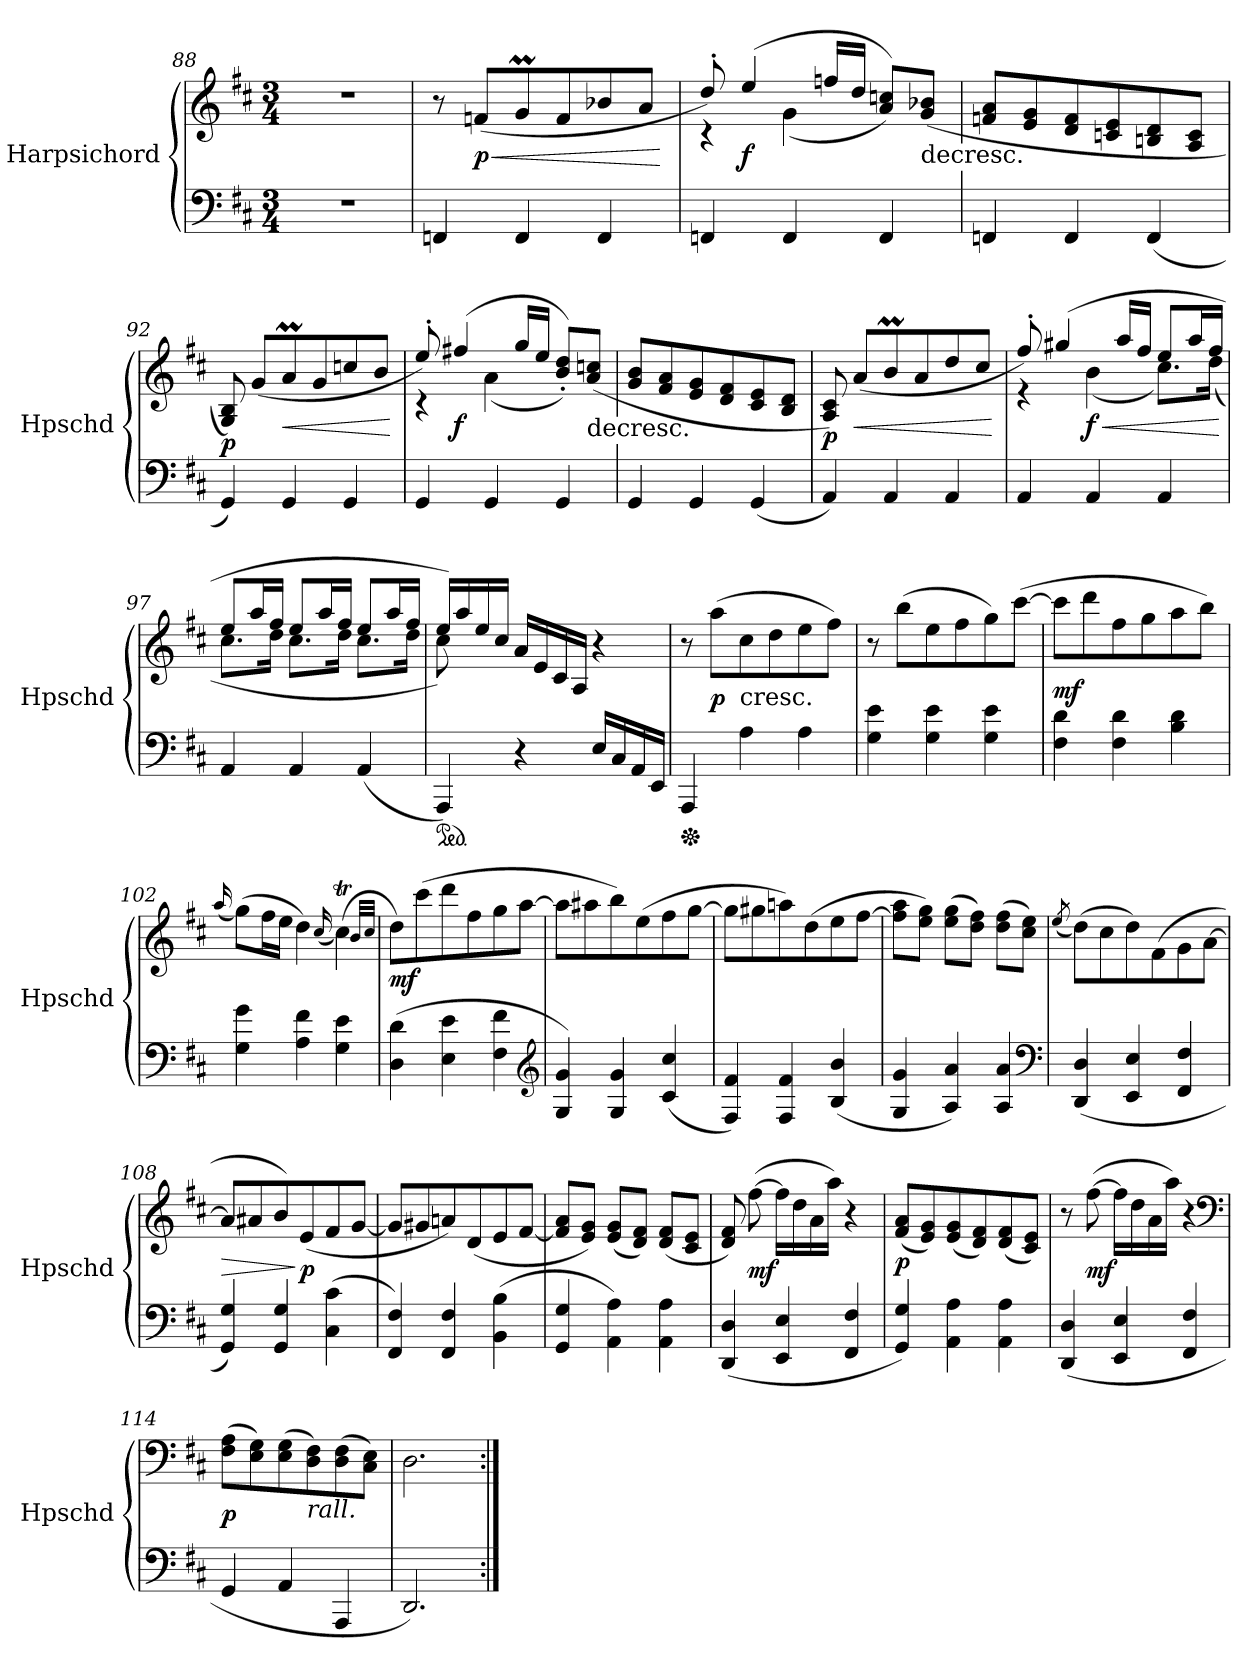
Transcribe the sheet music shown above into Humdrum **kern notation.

**kern	**kern	**dynam
*part1	*part1	*part1
*staff2	*staff1	*staff1/2
*I"Harpsichord	*	*
*I'Hpschd	*	*
*clefF4	*clefG2	*
*k[f#c#]	*k[f#c#]	*
*M3/4	*M3/4	*
=88	=88	=88
2.r	2.r	.
=89	=89	=89
4FFn	8r	.
.	(8fnL	< p
4FF	8gM	.
.	8f	.
4FF	8b-X	.
.	8aJ	.
.	.	[
=90	=90	=90
*	*^	*
4FFn	8dd'<)	4rc	.
.	(4ee	.	f
4FF	.	(4g	.
.	16ffnLL	.	.
.	16ddJJ	.	.
4FF	8a 8ccnL))	4ryy	.
!	!LO:TX:c:t=decresc.	!	!
.	(8g 8b-XJ	.	.
*	*v	*v	*
=91	=91	=91
4FFn	8fn 8aL	.
.	8e 8g	.
4FF	8d 8f	.
.	8cn 8e	.
(4FF	8Bn 8d	.
.	8A 8cJ	.
!!LO:LB:g=z
=92	=92	=92
4GG)	8G 8B)	p
.	(8gL	.
4GG	8aM	<
.	8g	.
4GG	8ccn	.
.	8bJ	.
.	.	[
=93	=93	=93
*	*^	*
4GG	8ee'<)	4rc	.
.	(4ff#X	.	f
4GG	.	(4a	.
.	16ggLL	.	.
.	16eeJJ	.	.
4GG	8b'>/ 8dd'>/L))	4ryy	.
!	!LO:TX:c:t=decresc.	!	!
.	(8a/ 8ccn/J	.	.
*	*v	*v	*
=94	=94	=94
4GG	8g 8bL	.
.	8f# 8a	.
4GG	8e 8g	.
.	8d 8f#	.
(4GG	8c# 8e	.
.	8B 8dJ	.
=95	=95	=95
4AA)	8A 8c#)	p
.	(8a/L	<
4AA	8bM/	.
.	8a/	.
4AA	8dd/	.
.	8cc#/J	.
.	.	[
=96	=96	=96
*	*^	*
4AA	8ff#'<)	4re	.
.	(4gg#X	.	.
4AA	.	(4b	< f
.	16aaLL	.	.
.	16ff#JJ	.	.
4AA	8eeL	8.cc#L)	.
.	16aaL	.	.
.	16ff#JJ	(16ddJk	.
*	*v	*v	*
.	.	[
!!LO:LB:g=z
=97	=97	=97
*	*^	*
4AA	8eeL	8.cc#L	.
.	16aaL	.	.
.	16ff#JJ	16ddJk	.
4AA	8eeL	8.cc#L	.
.	16aaL	.	.
.	16ff#JJ	16ddJk	.
(4AA	8eeL	8.cc#L	.
.	16aaL	.	.
.	16ff#JJ	16ddJk	.
=98	=98	=98	=98
*ped	*	*	*
4AAA)	16eeLL)	8cc#)	.
.	16aa	.	.
.	16ee	8ryy	.
.	16cc#JJ	.	.
4r	16aLL	2ryy	.
.	16e	.	.
.	16c#	.	.
.	16AJJ	.	.
16ELL	4r	.	.
16C#	.	.	.
16AA	.	.	.
16EEJJ	.	.	.
*	*v	*v	*
=99	=99	=99
*Xped	*	*
4AAA	8r	.
.	(8aaL	p
!	!LO:TX:c:t=cresc.	!
4A	8cc#	.
.	8dd	.
4A	8ee	.
.	8ff#J)	.
=100	=100	=100
4G 4e	8r	.
.	(8bbL	.
4G 4e	8ee	.
.	8ff#	.
4G 4e	8gg)	.
.	([8ccc#J	.
!!LO:LB:g=z
=101	=101	=101
4F# 4d	8ccc#L]	mf
.	8ddd	.
4F# 4d	8ff#	.
.	8gg	.
4B 4d	8aa	.
.	8bbJ)	.
=102	=102	=102
.	(16qqaa	.
4G 4g	(8ggL)	.
.	16ff#L	.
.	16eeJJ	.
4A 4f#	4dd)	.
.	(16qqcc#	.
4G 4e	(4cc#t)	.
.	32qqbLLL	.
.	32qqcc#JJJ	.
=103	=103	=103
(<4D 4d	8ddL)	mf
.	(8ccc#	.
4E 4e	8ddd	.
.	8ff#	.
4F# 4f#	8gg	.
.	[8aaJ	.
*clefG2	*	*
=104	=104	=104
4G 4g)	8aaL]	.
.	8aa#X	.
4G 4g	8bb)	.
.	(8ee	.
(4c# 4cc#	8ff#	.
.	[8ggJ	.
=105	=105	=105
4F# 4f#)	8ggL]	.
.	8gg#X	.
4F# 4f#	8aan)	.
.	(8dd	.
(4B 4b	8ee	.
.	[8ff#J	.
!!LO:LB:g=z
=106	=106	=106
4G 4g	8ff#] 8aaL	.
.	8ee 8ggJ)	.
4A 4a)	(8ee 8ggL	.
.	8dd 8ff#J)	.
4A 4a	(8dd 8ff#L	.
.	8cc# 8eeJ)	.
*clefF4	*	*
=107	=107	=107
.	(8qee	.
(4DD 4D	(8dd\L)	.
.	8cc#\	.
4EE 4E	8dd\)	.
.	(8f#\	.
4FF# 4F#	8g\	.
.	[8a\J	.
=108	=108	=108
4GG 4G)	8aL]	>
.	8a#X	.
4GG 4G	8b)	.
.	(>8e	] p
(<4C# 4c#	8f#	.
.	[8gJ	.
=109	=109	=109
4FF# 4F#)	8gL]	.
.	8g#X	.
4FF# 4F#	8an)	.
.	(>8d	.
(4BB 4B	8e	.
.	[8f#J	.
=110	=110	=110
4GG 4G	8f#] 8aL	.
.	8e 8gJ)	.
4AA 4A)	(8e 8gL	.
.	8d 8f#J)	.
4AA 4A	(8d 8f#L	.
.	8c# 8eJ	.
!!LO:LB:g=z
=111	=111	=111
(4DD 4D	8d 8f#)	.
.	([8ff#	mf
4EE 4E	16ff#LL]	.
.	16dd	.
.	16a	.
.	16aaJJ)	.
4FF# 4F#	4r	.
=112	=112	=112
4GG 4G)	(8f# 8aL	p
.	8e 8g)	.
4AA 4A	(8e 8g	.
.	8d 8f#)	.
4AA 4A	(8d 8f#	.
.	8c# 8eJ)	.
=113	=113	=113
(4DD 4D	8r	.
.	([8ff#	mf
4EE 4E	16ff#LL]	.
.	16dd	.
.	16a	.
.	16aaJJ)	.
4FF# 4F#	4r	.
*	*clefF4	*
=114	=114	=114
4GG	(8F# 8AL	p
.	8E 8G)	.
4AA	(8E 8G	.
!	!LO:TX:b:i:t=rall.	!
.	8D 8F#)	.
4AAA	(8D 8F#	.
.	8C# 8EJ)	.
=115	=115	=115
2.DD)	2.D	.
=:|!	=:|!	=:|!
*-	*-	*-
